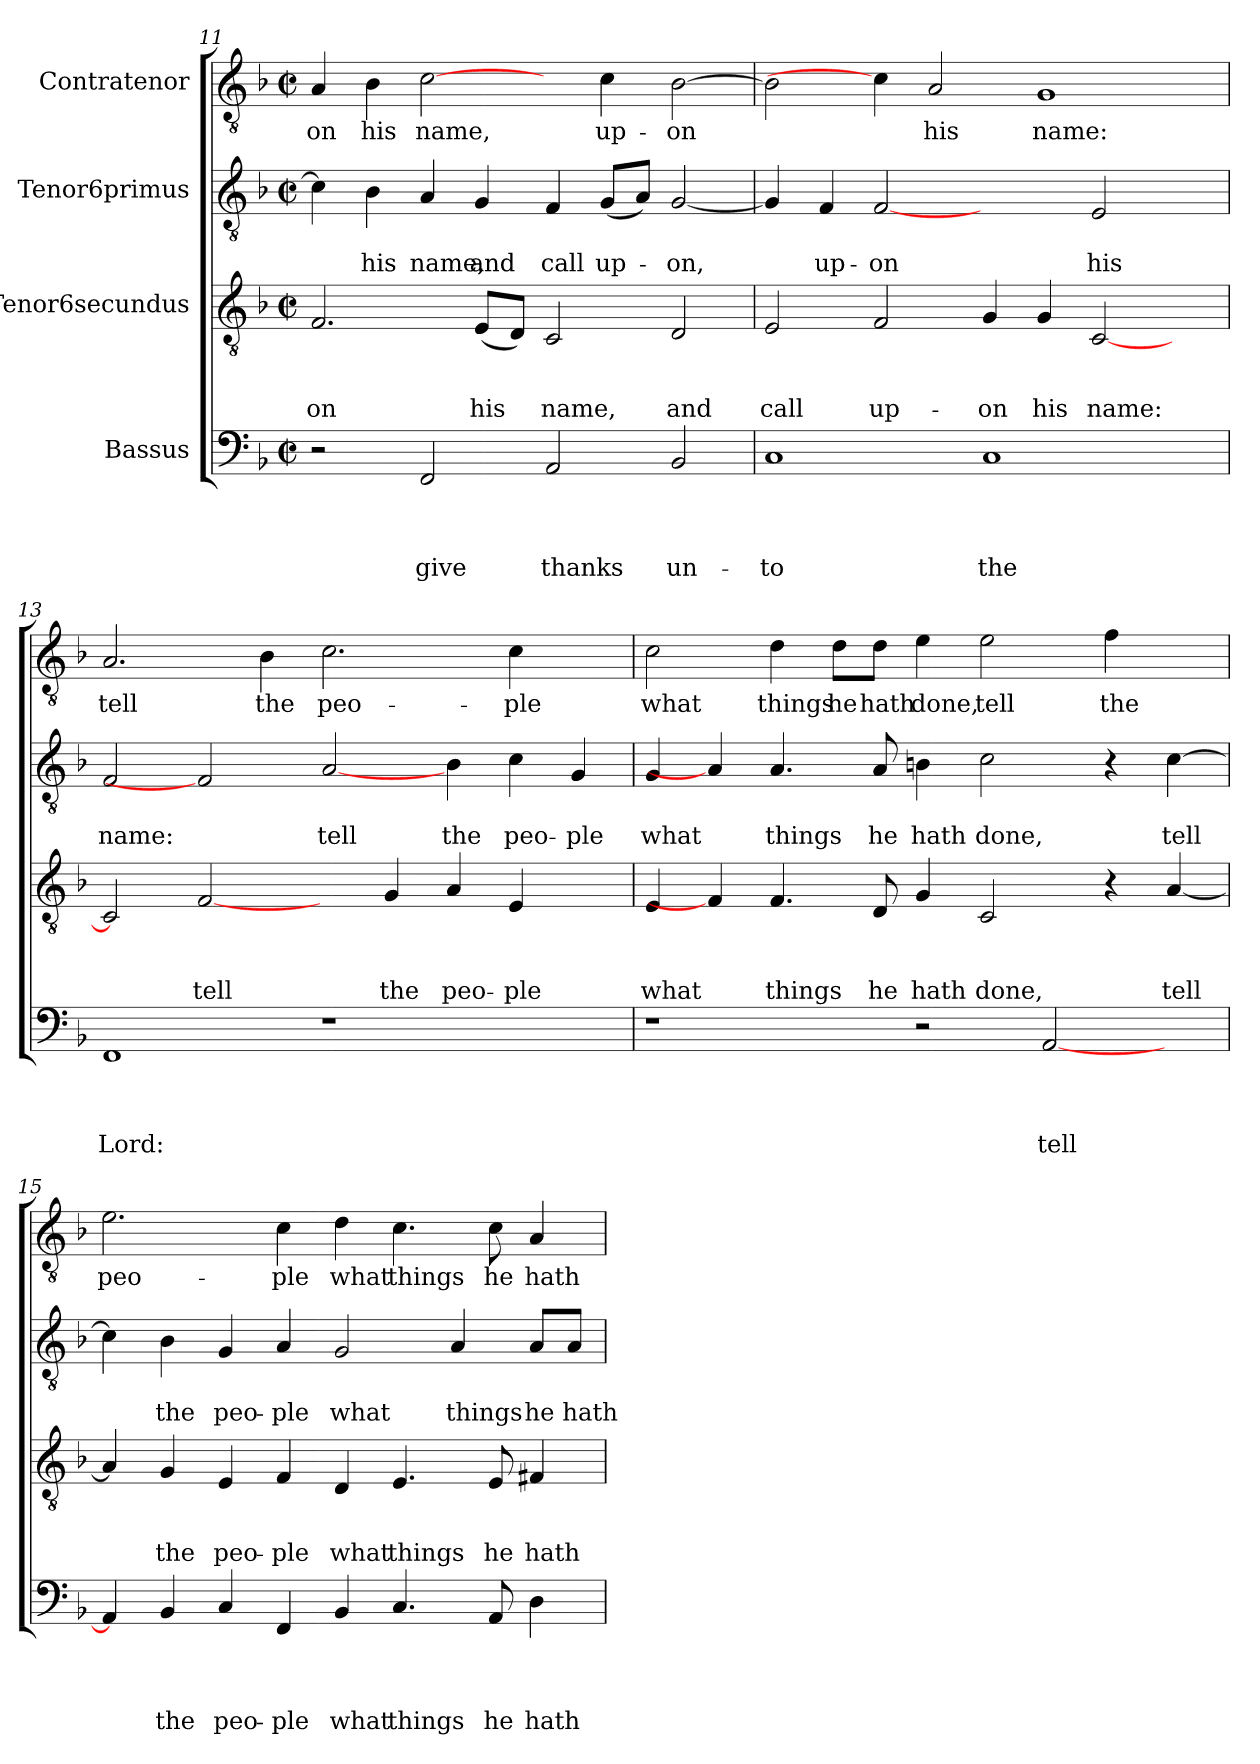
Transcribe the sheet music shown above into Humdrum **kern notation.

**kern	**text	**text	**text	**text	**kern	**text	**text	**text	**kern	**text	**text	**kern	**text
*part4	*part4	*part4	*part4	*part4	*part3	*part3	*part3	*part3	*part2	*part2	*part2	*part1	*part1
*staff4	*staff4	*staff4	*staff4	*staff4	*staff3	*staff3	*staff3	*staff3	*staff2	*staff2	*staff2	*staff1	*staff1
*I"Bassus	*	*	*	*	*I"Tenor6secundus	*	*	*	*I"Tenor6primus	*	*	*I"Contratenor	*
*clefF4	*	*	*	*	*clefGv2	*	*	*	*clefGv2	*	*	*clefGv2	*
*k[b-]	*	*	*	*	*k[b-]	*	*	*	*k[b-]	*	*	*k[b-]	*
*F:	*	*	*	*	*F:	*	*	*	*F:	*	*	*F:	*
*M2/2	*	*	*	*	*M2/2	*	*	*	*M2/2	*	*	*M2/2	*
*met(c|)	*	*	*	*	*met(c|)	*	*	*	*met(c|)	*	*	*met(c|)	*
=11	=11	=11	=11	=11	=11	=11	=11	=11	=11	=11	=11	=11	=11
!	!	!	!	!	!	!	!	!LO:LY:b	!	!	!	!	!LO:LY:b
2r	.	.	.	.	2.F/	.	.	-on	4c\]	.	.	4A/	-on
!	!	!	!	!	!	!	!	!	!	!	!LO:LY:b	!	!LO:LY:b
.	.	.	.	.	.	.	.	.	4B-\	.	his	4B-\	his
!	!	!	!	!LO:LY:b	!	!	!	!	!	!	!LO:LY:b	!	!LO:LY:b
2FF/	.	.	.	give	.	.	.	.	4A/	.	name,	[2c\	name,
!	!	!	!	!	!	!	!	!LO:LY:b	!	!	!LO:LY:b	!	!
.	.	.	.	.	(<8E/L	.	.	his	4G/	.	and	.	.
.	.	.	.	.	8D/J)	.	.	.	.	.	.	.	.
!	!	!	!	!LO:LY:b	!	!	!	!LO:LY:b	!	!	!LO:LY:b	!	!
2AA/	.	.	.	thanks	2C/	.	.	name,	4F/	.	call	4ryy	.
!	!	!	!	!	!	!	!	!	!	!	!LO:LY:b	!	!LO:LY:b
.	.	.	.	.	.	.	.	.	(<8G/L	.	up-	4c\	up-
.	.	.	.	.	.	.	.	.	8A/J)	.	.	.	.
!	!	!	!	!LO:LY:b	!	!	!	!LO:LY:b	!	!	!LO:LY:b	!	!LO:LY:b
2BB-/	.	.	.	un-	2D/	.	.	and	[<2G/	.	-on,	[>2B-\	-on
=12	=12	=12	=12	=12	=12	=12	=12	=12	=12	=12	=12	=12	=12
!	!	!	!	!LO:LY:b	!	!	!	!LO:LY:b	!	!	!	!	!
1C	.	.	.	-to	2E/	.	.	call	4G/]	.	.	2B-\]	.
!	!	!	!	!	!	!	!	!	!	!	!LO:LY:b	!	!
.	.	.	.	.	.	.	.	.	4F/	.	up-	.	.
!	!	!	!	!	!	!	!	!LO:LY:b	!	!	!LO:LY:b	!	!
.	.	.	.	.	2F/	.	.	up-	[2F	.	-on	4c\]	.
!	!	!	!	!	!	!	!	!	!	!	!	!	!LO:LY:b
.	.	.	.	.	.	.	.	.	.	.	.	2A/	his
!	!	!	!	!LO:LY:b	!	!	!	!LO:LY:b	!	!	!	!	!
1C	.	.	.	the	4G/	.	.	-on	2ryy	.	.	.	.
!	!	!	!	!	!	!	!	!LO:LY:b	!	!	!	!	!LO:LY:b
.	.	.	.	.	4G/	.	.	his	.	.	.	1G	name:
!	!	!	!	!	!	!	!	!LO:LY:b	!	!	!LO:LY:b	!	!
.	.	.	.	.	[<2C/	.	.	name:	2E/	.	his	.	.
4ryy	.	.	.	.	4ryy	.	.	.	4ryy	.	.	.	.
!!LO:LB:g=z
=13	=13	=13	=13	=13	=13	=13	=13	=13	=13	=13	=13	=13	=13
!	!	!	!	!LO:LY:b	!	!	!	!	!	!	!LO:LY:b	!	!LO:LY:b
1FF	.	.	.	Lord:	2C/]	.	.	.	2F/	.	name:	2.A/	tell
!	!	!	!	!	!	!	!	!LO:LY:b	!	!	!	!	!
.	.	.	.	.	[2F/	.	.	tell	2F]	.	.	.	.
!	!	!	!	!	!	!	!	!	!	!	!	!	!LO:LY:b
.	.	.	.	.	.	.	.	.	.	.	.	4B-\	the
!	!	!	!	!	!	!	!	!	!	!	!LO:LY:b	!	!LO:LY:b
1r	.	.	.	.	4ryy	.	.	.	[2A/	.	tell	2.c\	peo-
!	!	!	!	!	!	!	!	!LO:LY:b	!	!	!	!	!
.	.	.	.	.	4G/	.	.	the	.	.	.	.	.
!	!	!	!	!	!	!	!	!LO:LY:b	!	!	!LO:LY:b	!	!
.	.	.	.	.	4A/	.	.	peo-	4B-\	.	the	.	.
!	!	!	!	!	!	!	!	!LO:LY:b:rj	!	!	!LO:LY:b	!	!LO:LY:b
.	.	.	.	.	4E/	.	.	-ple	4c\	.	peo-	4c\	-ple
!	!	!	!	!	!	!	!	!	!	!	!LO:LY:b:rj	!	!
4ryy	.	.	.	.	4ryy	.	.	.	4G/	.	-ple	4ryy	.
=14	=14	=14	=14	=14	=14	=14	=14	=14	=14	=14	=14	=14	=14
!	!	!	!	!	!	!	!	!LO:LY:b	!	!	!LO:LY:b	!	!LO:LY:b
1r	.	.	.	.	4E/	.	.	what	4G/	.	what	2c\	what
.	.	.	.	.	4F/]	.	.	.	4A/]	.	.	.	.
!	!	!	!	!	!	!	!	!LO:LY:b	!	!	!LO:LY:b	!	!LO:LY:b
.	.	.	.	.	4.F/	.	.	things	4.A/	.	things	4d\	things
!	!	!	!	!	!	!	!	!	!	!	!	!	!LO:LY:b
.	.	.	.	.	.	.	.	.	.	.	.	8d\L	he
!	!	!	!	!	!	!	!	!LO:LY:b	!	!	!LO:LY:b	!	!LO:LY:b
.	.	.	.	.	8D/	.	.	he	8A/	.	he	8d\J	hath
!	!	!	!	!	!	!	!	!LO:LY:b	!	!	!LO:LY:b	!	!LO:LY:b
2r	.	.	.	.	4G/	.	.	hath	4Bn\	.	hath	4e\	done,
!	!	!	!	!	!	!	!	!LO:LY:b	!	!	!LO:LY:b	!	!LO:LY:b
.	.	.	.	.	2C/	.	.	done,	2c\	.	done,	2e\	tell
!	!	!	!	!LO:LY:b	!	!	!	!	!	!	!	!	!
[<2AA/	.	.	.	tell	.	.	.	.	.	.	.	.	.
!	!	!	!	!	!	!	!	!	!	!	!	!	!LO:LY:b
.	.	.	.	.	4r	.	.	.	4r	.	.	4f\	the
!	!	!	!	!	!	!	!	!LO:LY:b	!	!	!LO:LY:b	!	!
4ryy	.	.	.	.	[<4A/	.	.	tell	[>4c\	.	tell	4ryy	.
=15	=15	=15	=15	=15	=15	=15	=15	=15	=15	=15	=15	=15	=15
!	!	!	!	!	!	!	!	!	!	!	!	!	!LO:LY:b
4AA/]	.	.	.	.	4A/]	.	.	.	4c\]	.	.	2.e\	peo-
!	!	!	!	!LO:LY:b	!	!	!	!LO:LY:b	!	!	!LO:LY:b	!	!
4BB-/	.	.	.	the	4G/	.	.	the	4B-\	.	the	.	.
!	!	!	!	!LO:LY:b	!	!	!	!LO:LY:b	!	!	!LO:LY:b	!	!
4C/	.	.	.	peo-	4E/	.	.	peo-	4G/	.	peo-	.	.
!	!	!	!	!LO:LY:b:rj	!	!	!	!LO:LY:b:rj	!	!	!LO:LY:b:rj	!	!LO:LY:b
4FF/	.	.	.	-ple	4F/	.	.	-ple	4A/	.	-ple	4c\	-ple
!	!	!	!	!LO:LY:b	!	!	!	!LO:LY:b	!	!	!LO:LY:b	!	!LO:LY:b
4BB-/	.	.	.	what	4D/	.	.	what	2G/	.	what	4d\	what
!	!	!	!	!LO:LY:b	!	!	!	!LO:LY:b	!	!	!	!	!LO:LY:b
4.C/	.	.	.	things	4.E/	.	.	things	.	.	.	4.c\	things
!	!	!	!	!	!	!	!	!	!	!	!LO:LY:b	!	!
.	.	.	.	.	.	.	.	.	4A/	.	things	.	.
!	!	!	!	!LO:LY:b	!	!	!	!LO:LY:b	!	!	!	!	!LO:LY:b
8AA/	.	.	.	he	8E/	.	.	he	.	.	.	8c\	he
!	!	!	!	!LO:LY:b	!	!	!	!LO:LY:b	!	!	!LO:LY:b	!	!LO:LY:b
4D\	.	.	.	hath	4F#X/	.	.	hath	8A/L	.	he	4A/	hath
!	!	!	!	!	!	!	!	!	!	!	!LO:LY:b	!	!
.	.	.	.	.	.	.	.	.	8A/J	.	hath	.	.
=	=	=	=	=	=	=	=	=	=	=	=	=	=
*-	*-	*-	*-	*-	*-	*-	*-	*-	*-	*-	*-	*-	*-
